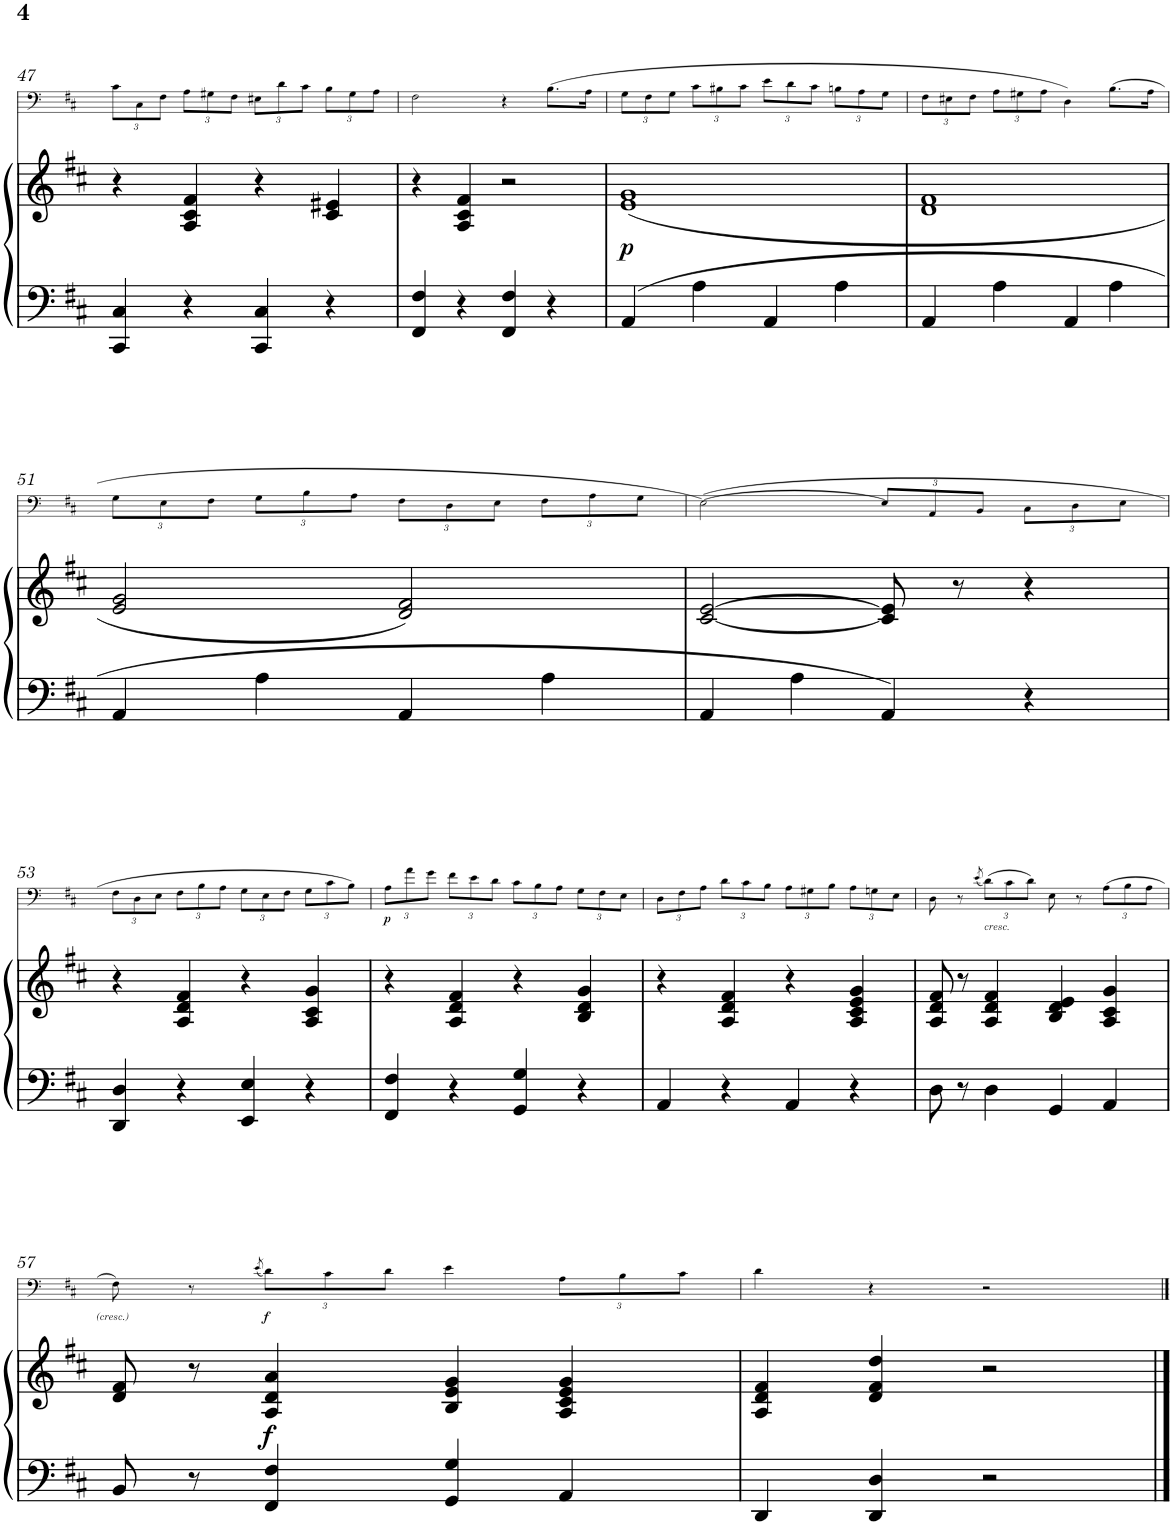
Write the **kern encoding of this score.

**kern	**kern	**dynam	**kern	**dynam
*part2	*part2	*part2	*part1	*part1
*staff3	*staff2	*staff2/3	*staff1	*staff1
*I"Piano	*	*	*I"Trombone	*
*I'Pno	*	*	*I'Trb	*
!!LO:PB:g=z
*clefF4	*clefG2	*	*clefF4	*
*k[f#c#]	*k[f#c#]	*	*k[f#c#]	*
*M4/4	*M4/4	*	*M4/4	*
*met(c)	*met(c)	*	*met(c)	*
*	*	*	*Xbrackettup	*
=47	=47	=47	=47	=47
4CC#/ 4C#/	4r	.	12c#\L	.
.	.	.	12C#\	.
.	.	.	12F#\J	.
4r	4A/ 4c#/ 4f#/	.	12A\L	.
.	.	.	12G#X\	.
.	.	.	12F#\J	.
4CC#/ 4C#/	4r	.	12E#X\L	.
.	.	.	12d\	.
.	.	.	12c#\J	.
4r	4c#/ 4e#X/	.	12B\L	.
.	.	.	12G#\	.
.	.	.	12A\J	.
=48	=48	=48	=48	=48
4FF#/ 4F#/	4r	.	2F#\	.
4r	4A/ 4c#/ 4f#/	.	.	.
4FF#/ 4F#/	2r	.	4r	.
4r	.	.	(8.B\L	.
.	.	.	16A\Jk	.
=49	=49	=49	=49	=49
!	!	!LO:DY:b	!	!
4AA/	(1e 1g	p	12G\L	.
.	.	.	12F#\	.
.	.	.	12G\J	.
4A\	.	.	12c#\L	.
.	.	.	12B#X\	.
.	.	.	12c#\J	.
4AA/	.	.	12e\L	.
.	.	.	12d\	.
.	.	.	12c#\J	.
4A\	.	.	12Bn\L	.
.	.	.	12A\	.
.	.	.	12G\J	.
=50	=50	=50	=50	=50
4AA/	1d 1f#	.	12F#\L	.
.	.	.	12E#X\	.
.	.	.	12F#\J	.
4A\	.	.	12A\L	.
.	.	.	12G#X\	.
.	.	.	12A\J	.
4AA/	.	.	4D\)	.
4A\	.	.	(8.B\L	.
.	.	.	16A\Jk	.
!!LO:LB:g=z
=51	=51	=51	=51	=51
4AA/	2e/ 2g/	.	12G\L	.
.	.	.	12E\	.
.	.	.	12F#\J	.
4A\	.	.	12G\L	.
.	.	.	12B\	.
.	.	.	12A\J	.
4AA/	2d/ 2f#/)	.	12F#\L	.
.	.	.	12D\	.
.	.	.	12E\J	.
4A\	.	.	12F#\L	.
.	.	.	12A\	.
.	.	.	12G\J	.
=52	=52	=52	=52	=52
4AA/	[2c#/ [2e/	.	([2E\)	.
4A\	.	.	.	.
4AA/	8c#/] 8e/]	.	12E/L]	.
.	.	.	12AA/	.
.	8r	.	.	.
.	.	.	12BB/J	.
4r	4r	.	12C#\L	.
.	.	.	12D\	.
.	.	.	12E\J	.
!!LO:LB:g=z
=53	=53	=53	=53	=53
4DD/ 4D/	4r	.	12F#\L	.
.	.	.	12D\	.
.	.	.	12E\J	.
4r	4A/ 4d/ 4f#/	.	12F#\L	.
.	.	.	12B\	.
.	.	.	12A\J	.
4EE/ 4E/	4r	.	12G\L	.
.	.	.	12E\	.
.	.	.	12F#\J	.
4r	4A/ 4c#/ 4g/	.	12G\L	.
.	.	.	12c#\	.
.	.	.	12B\J)	.
=54	=54	=54	=54	=54
!	!	!	!	!LO:DY:b
4FF#/ 4F#/	4r	.	12A\L	p
.	.	.	12a\	.
.	.	.	12g\J	.
4r	4A/ 4d/ 4f#/	.	12f#\L	.
.	.	.	12e\	.
.	.	.	12d\J	.
4GG/ 4G/	4r	.	12c#\L	.
.	.	.	12B\	.
.	.	.	12A\J	.
4r	4B/ 4d/ 4g/	.	12G\L	.
.	.	.	12F#\	.
.	.	.	12E\J	.
=55	=55	=55	=55	=55
4AA/	4r	.	12D\L	.
.	.	.	12F#\	.
.	.	.	12A\J	.
4r	4A/ 4d/ 4f#/	.	12d\L	.
.	.	.	12c#\	.
.	.	.	12B\J	.
4AA/	4r	.	12A\L	.
.	.	.	12G#X\	.
.	.	.	12B\J	.
4r	4A/ 4c#/ 4e/ 4g/	.	12A\L	.
.	.	.	12Gn\	.
.	.	.	12E\J	.
=56	=56	=56	=56	=56
8D\	8A/ 8d/ 8f#/	.	8D\	.
8r	8r	.	8r	.
.	.	.	(8qe/	.
!	!	!	!LO:TX:b:i:t=cresc.	!
4D\	4A/ 4d/ 4f#/	.	(>12d\L)	.
.	.	.	12c#\	.
.	.	.	12d\J)	.
4GG/	4B/ 4d/ 4e/	.	8E\	.
.	.	.	8r	.
4AA/	4A/ 4c#/ 4g/	.	(12A\L	.
.	.	.	12B\	.
.	.	.	12A\J	.
!!LO:LB:g=z
=57	=57	=57	=57	=57
8BB/	8d/ 8f#/	.	8F#\)	.
8r	8r	.	8r	.
.	.	.	(8qe/	.
!	!	!LO:DY:b	!	!LO:DY:b
4FF#/ 4F#/	4A/ 4d/ 4a/	f	12d\L)	f
.	.	.	12c#\	.
.	.	.	12d\J	.
4GG/ 4G/	4B/ 4e/ 4g/	.	4e\	.
4AA/	4A/ 4c#/ 4e/ 4g/	.	12A\L	.
.	.	.	12B\	.
.	.	.	12c#\J	.
=58	=58	=58	=58	=58
4DD/	4A/ 4d/ 4f#/	.	4d\	.
4DD/ 4D/	4d/ 4f#/ 4dd/	.	4r	.
2r	2r	.	2r	.
==	==	==	==	==
*-	*-	*-	*-	*-
